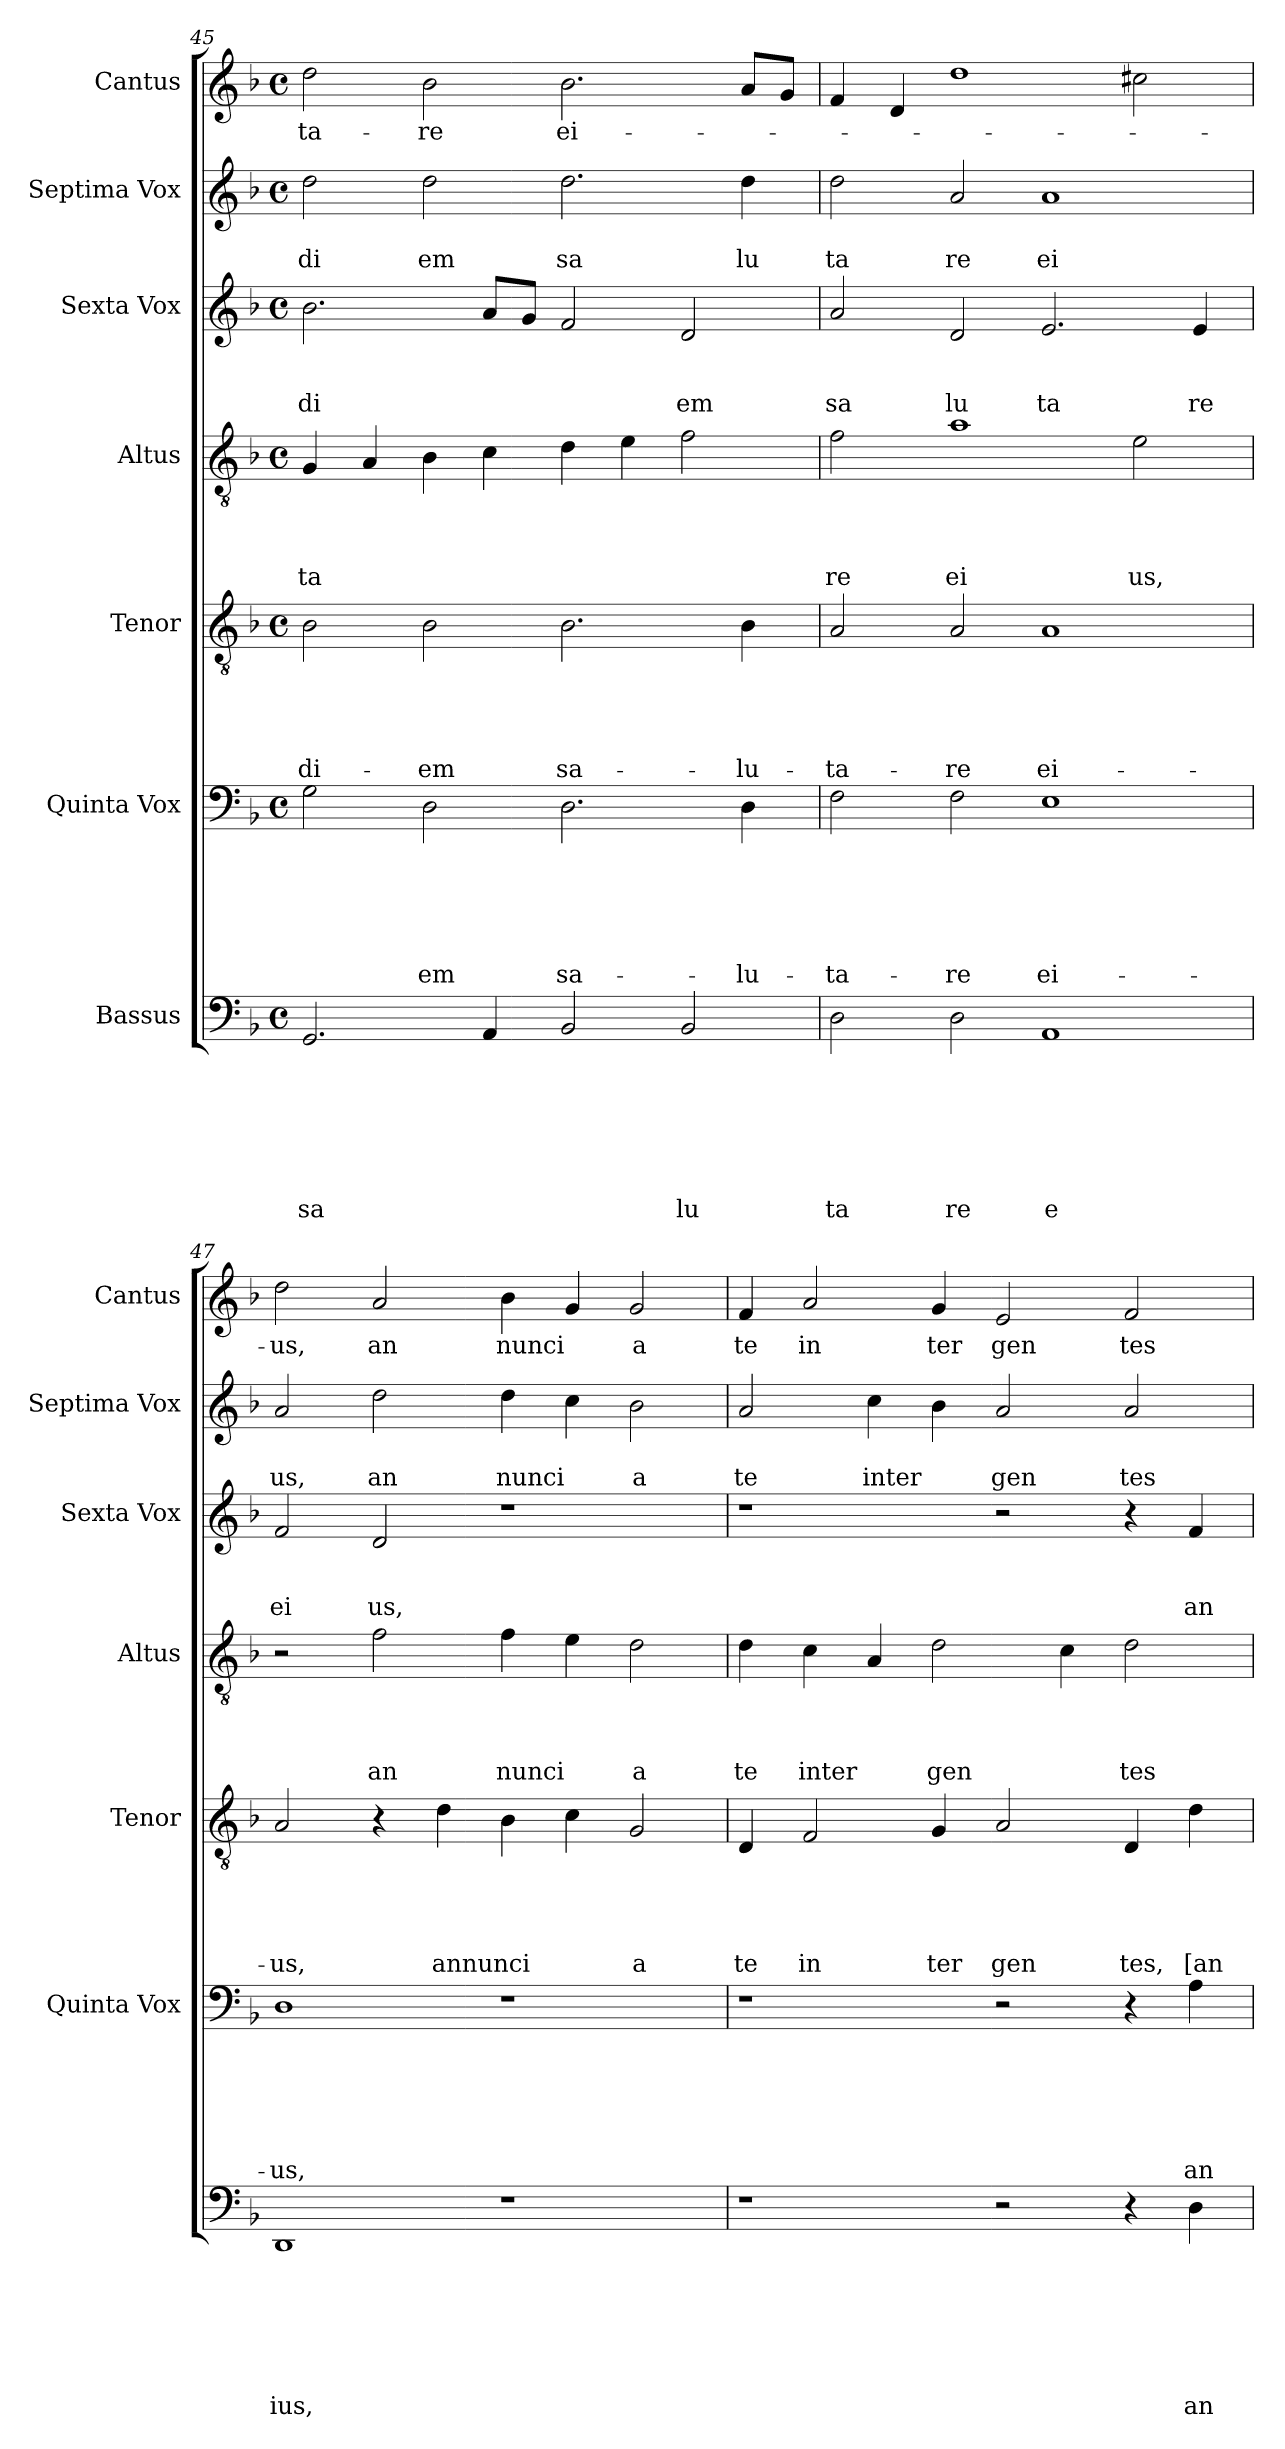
**kern	**text	**text	**text	**text	**text	**text	**text	**kern	**text	**text	**text	**text	**text	**text	**kern	**text	**text	**text	**text	**text	**kern	**text	**text	**text	**text	**kern	**text	**text	**text	**kern	**text	**text	**kern	**text
*part7	*part7	*part7	*part7	*part7	*part7	*part7	*part7	*part6	*part6	*part6	*part6	*part6	*part6	*part6	*part5	*part5	*part5	*part5	*part5	*part5	*part4	*part4	*part4	*part4	*part4	*part3	*part3	*part3	*part3	*part2	*part2	*part2	*part1	*part1
*staff7	*staff7	*staff7	*staff7	*staff7	*staff7	*staff7	*staff7	*staff6	*staff6	*staff6	*staff6	*staff6	*staff6	*staff6	*staff5	*staff5	*staff5	*staff5	*staff5	*staff5	*staff4	*staff4	*staff4	*staff4	*staff4	*staff3	*staff3	*staff3	*staff3	*staff2	*staff2	*staff2	*staff1	*staff1
*I"Bassus	*	*	*	*	*	*	*	*I"Quinta Vox	*	*	*	*	*	*	*I"Tenor	*	*	*	*	*	*I"Altus	*	*	*	*	*I"Sexta Vox	*	*	*	*I"Septima Vox	*	*	*I"Cantus	*
*	*	*	*	*	*	*	*	*I'Quinta Vox	*	*	*	*	*	*	*I'Tenor	*	*	*	*	*	*I'Altus	*	*	*	*	*I'Sexta Vox	*	*	*	*I'Septima Vox	*	*	*I'Cantus	*
*clefF4	*	*	*	*	*	*	*	*clefF4	*	*	*	*	*	*	*clefGv2	*	*	*	*	*	*clefGv2	*	*	*	*	*clefG2	*	*	*	*clefG2	*	*	*clefG2	*
*k[b-]	*	*	*	*	*	*	*	*k[b-]	*	*	*	*	*	*	*k[b-]	*	*	*	*	*	*k[b-]	*	*	*	*	*k[b-]	*	*	*	*k[b-]	*	*	*k[b-]	*
*F:	*	*	*	*	*	*	*	*F:	*	*	*	*	*	*	*F:	*	*	*	*	*	*F:	*	*	*	*	*F:	*	*	*	*F:	*	*	*F:	*
*M4/4	*	*	*	*	*	*	*	*M4/4	*	*	*	*	*	*	*M4/4	*	*	*	*	*	*M4/4	*	*	*	*	*M4/4	*	*	*	*M4/4	*	*	*M4/4	*
*met(c)	*	*	*	*	*	*	*	*met(c)	*	*	*	*	*	*	*met(c)	*	*	*	*	*	*met(c)	*	*	*	*	*met(c)	*	*	*	*met(c)	*	*	*met(c)	*
=45	=45	=45	=45	=45	=45	=45	=45	=45	=45	=45	=45	=45	=45	=45	=45	=45	=45	=45	=45	=45	=45	=45	=45	=45	=45	=45	=45	=45	=45	=45	=45	=45	=45	=45
!	!	!	!	!	!	!	!LO:LY:b	!	!	!	!	!	!	!	!	!	!	!	!	!LO:LY:b	!	!	!	!	!LO:LY:b	!	!	!	!LO:LY:b	!	!	!LO:LY:b	!	!LO:LY:b
2.GG/	.	.	.	.	.	.	sa	2G\	.	.	.	.	.	.	2B-\	.	.	.	.	di-	4G/	.	.	.	ta	2.b-\	.	.	di	2dd\	.	di	2dd\	-ta-
.	.	.	.	.	.	.	.	.	.	.	.	.	.	.	.	.	.	.	.	.	4A/	.	.	.	.	.	.	.	.	.	.	.	.	.
!	!	!	!	!	!	!	!	!	!	!	!	!	!	!LO:LY:b	!	!	!	!	!	!LO:LY:b	!	!	!	!	!	!	!	!	!	!	!	!LO:LY:b	!	!LO:LY:b
.	.	.	.	.	.	.	.	2D\	.	.	.	.	.	-em	2B-\	.	.	.	.	-em	4B-\	.	.	.	.	.	.	.	.	2dd\	.	em	2b-\	-re
4AA/	.	.	.	.	.	.	.	.	.	.	.	.	.	.	.	.	.	.	.	.	4c\	.	.	.	.	8a/L	.	.	.	.	.	.	.	.
.	.	.	.	.	.	.	.	.	.	.	.	.	.	.	.	.	.	.	.	.	.	.	.	.	.	8g/J	.	.	.	.	.	.	.	.
!	!	!	!	!	!	!	!	!	!	!	!	!	!	!LO:LY:b	!	!	!	!	!	!LO:LY:b	!	!	!	!	!	!	!	!	!	!	!	!LO:LY:b	!	!LO:LY:b
2BB-/	.	.	.	.	.	.	.	2.D\	.	.	.	.	.	sa-	2.B-\	.	.	.	.	sa-	4d\	.	.	.	.	2f/	.	.	.	2.dd\	.	sa	2.b-\	ei-
.	.	.	.	.	.	.	.	.	.	.	.	.	.	.	.	.	.	.	.	.	4e\	.	.	.	.	.	.	.	.	.	.	.	.	.
!	!	!	!	!	!	!	!LO:LY:b	!	!	!	!	!	!	!	!	!	!	!	!	!	!	!	!	!	!	!	!	!	!LO:LY:b	!	!	!	!	!
2BB-/	.	.	.	.	.	.	lu	.	.	.	.	.	.	.	.	.	.	.	.	.	2f\	.	.	.	.	2d/	.	.	em	.	.	.	.	.
!	!	!	!	!	!	!	!	!	!	!	!	!	!	!LO:LY:b	!	!	!	!	!	!LO:LY:b	!	!	!	!	!	!	!	!	!	!	!	!LO:LY:b	!	!
.	.	.	.	.	.	.	.	4D\	.	.	.	.	.	-lu-	4B-\	.	.	.	.	-lu-	.	.	.	.	.	.	.	.	.	4dd\	.	lu	8a/L	.
.	.	.	.	.	.	.	.	.	.	.	.	.	.	.	.	.	.	.	.	.	.	.	.	.	.	.	.	.	.	.	.	.	8g/J	.
=46	=46	=46	=46	=46	=46	=46	=46	=46	=46	=46	=46	=46	=46	=46	=46	=46	=46	=46	=46	=46	=46	=46	=46	=46	=46	=46	=46	=46	=46	=46	=46	=46	=46	=46
!	!	!	!	!	!	!	!LO:LY:b	!	!	!	!	!	!	!LO:LY:b	!	!	!	!	!	!LO:LY:b	!	!	!	!	!LO:LY:b	!	!	!	!LO:LY:b	!	!	!LO:LY:b	!	!
2D\	.	.	.	.	.	.	ta	2F\	.	.	.	.	.	-ta-	2A/	.	.	.	.	-ta-	2f\	.	.	.	re	2a/	.	.	sa	2dd\	.	ta	4f/	.
.	.	.	.	.	.	.	.	.	.	.	.	.	.	.	.	.	.	.	.	.	.	.	.	.	.	.	.	.	.	.	.	.	4d/	.
!	!	!	!	!	!	!	!LO:LY:b	!	!	!	!	!	!	!LO:LY:b	!	!	!	!	!	!LO:LY:b	!	!	!	!	!LO:LY:b	!	!	!	!LO:LY:b	!	!	!LO:LY:b	!	!
2D\	.	.	.	.	.	.	re	2F\	.	.	.	.	.	-re	2A/	.	.	.	.	-re	1a	.	.	.	ei	2d/	.	.	lu	2a/	.	re	1dd	.
!	!	!	!	!	!	!	!LO:LY:b	!	!	!	!	!	!	!LO:LY:b	!	!	!	!	!	!LO:LY:b	!	!	!	!	!	!	!	!	!LO:LY:b	!	!	!LO:LY:b	!	!
1AA	.	.	.	.	.	.	e	1E	.	.	.	.	.	ei-	1A	.	.	.	.	ei-	.	.	.	.	.	2.e/	.	.	ta	1a	.	ei	.	.
!	!	!	!	!	!	!	!	!	!	!	!	!	!	!	!	!	!	!	!	!	!	!	!	!	!LO:LY:b	!	!	!	!	!	!	!	!	!
.	.	.	.	.	.	.	.	.	.	.	.	.	.	.	.	.	.	.	.	.	2e\	.	.	.	us,	.	.	.	.	.	.	.	2cc#X\	.
!	!	!	!	!	!	!	!	!	!	!	!	!	!	!	!	!	!	!	!	!	!	!	!	!	!	!	!	!	!LO:LY:b	!	!	!	!	!
.	.	.	.	.	.	.	.	.	.	.	.	.	.	.	.	.	.	.	.	.	.	.	.	.	.	4e/	.	.	re	.	.	.	.	.
!!LO:PB:g=z
=47	=47	=47	=47	=47	=47	=47	=47	=47	=47	=47	=47	=47	=47	=47	=47	=47	=47	=47	=47	=47	=47	=47	=47	=47	=47	=47	=47	=47	=47	=47	=47	=47	=47	=47
!	!	!	!	!	!	!	!LO:LY:b	!	!	!	!	!	!	!LO:LY:b	!	!	!	!	!	!LO:LY:b	!	!	!	!	!	!	!	!	!LO:LY:b	!	!	!LO:LY:b	!	!LO:LY:b
1DD	.	.	.	.	.	.	ius,	1D	.	.	.	.	.	-us,	2A/	.	.	.	.	-us,	2r	.	.	.	.	2f/	.	.	ei	2a/	.	us,	2dd\	-us,
!	!	!	!	!	!	!	!	!	!	!	!	!	!	!	!	!	!	!	!	!	!	!	!	!	!LO:LY:b	!	!	!	!LO:LY:b	!	!	!LO:LY:b	!	!LO:LY:b
.	.	.	.	.	.	.	.	.	.	.	.	.	.	.	4r	.	.	.	.	.	2f\	.	.	.	an	2d/	.	.	us,	2dd\	.	an	2a/	an
!	!	!	!	!	!	!	!	!	!	!	!	!	!	!	!	!	!	!	!	!LO:LY:b	!	!	!	!	!	!	!	!	!	!	!	!	!	!
.	.	.	.	.	.	.	.	.	.	.	.	.	.	.	4d\	.	.	.	.	annunci	.	.	.	.	.	.	.	.	.	.	.	.	.	.
!	!	!	!	!	!	!	!	!	!	!	!	!	!	!	!	!	!	!	!	!	!	!	!	!	!LO:LY:b	!	!	!	!	!	!	!LO:LY:b	!	!LO:LY:b
1r	.	.	.	.	.	.	.	1r	.	.	.	.	.	.	4B-\	.	.	.	.	.	4f\	.	.	.	nunci	1r	.	.	.	4dd\	.	nunci	4b-\	nunci
.	.	.	.	.	.	.	.	.	.	.	.	.	.	.	4c\	.	.	.	.	.	4e\	.	.	.	.	.	.	.	.	4cc\	.	.	4g/	.
!	!	!	!	!	!	!	!	!	!	!	!	!	!	!	!	!	!	!	!	!LO:LY:b	!	!	!	!	!LO:LY:b	!	!	!	!	!	!	!LO:LY:b	!	!LO:LY:b
.	.	.	.	.	.	.	.	.	.	.	.	.	.	.	2G/	.	.	.	.	a	2d\	.	.	.	a	.	.	.	.	2b-\	.	a	2g/	a
=48	=48	=48	=48	=48	=48	=48	=48	=48	=48	=48	=48	=48	=48	=48	=48	=48	=48	=48	=48	=48	=48	=48	=48	=48	=48	=48	=48	=48	=48	=48	=48	=48	=48	=48
!	!	!	!	!	!	!	!	!	!	!	!	!	!	!	!	!	!	!	!	!LO:LY:b	!	!	!	!	!LO:LY:b	!	!	!	!	!	!	!LO:LY:b	!	!LO:LY:b
1r	.	.	.	.	.	.	.	1r	.	.	.	.	.	.	4D/	.	.	.	.	te	4d\	.	.	.	te	1r	.	.	.	2a/	.	te	4f/	te
!	!	!	!	!	!	!	!	!	!	!	!	!	!	!	!	!	!	!	!	!LO:LY:b	!	!	!	!	!LO:LY:b	!	!	!	!	!	!	!	!	!LO:LY:b
.	.	.	.	.	.	.	.	.	.	.	.	.	.	.	2F/	.	.	.	.	in	4c\	.	.	.	inter	.	.	.	.	.	.	.	2a/	in
!	!	!	!	!	!	!	!	!	!	!	!	!	!	!	!	!	!	!	!	!	!	!	!	!	!	!	!	!	!	!	!	!LO:LY:b	!	!
.	.	.	.	.	.	.	.	.	.	.	.	.	.	.	.	.	.	.	.	.	4A/	.	.	.	.	.	.	.	.	4cc\	.	inter	.	.
!	!	!	!	!	!	!	!	!	!	!	!	!	!	!	!	!	!	!	!	!LO:LY:b	!	!	!	!	!LO:LY:b	!	!	!	!	!	!	!	!	!LO:LY:b
.	.	.	.	.	.	.	.	.	.	.	.	.	.	.	4G/	.	.	.	.	ter	2d\	.	.	.	gen	.	.	.	.	4b-\	.	.	4g/	ter
!	!	!	!	!	!	!	!	!	!	!	!	!	!	!	!	!	!	!	!	!LO:LY:b	!	!	!	!	!	!	!	!	!	!	!	!LO:LY:b	!	!LO:LY:b
2r	.	.	.	.	.	.	.	2r	.	.	.	.	.	.	2A/	.	.	.	.	gen	.	.	.	.	.	2r	.	.	.	2a/	.	gen	2e/	gen
.	.	.	.	.	.	.	.	.	.	.	.	.	.	.	.	.	.	.	.	.	4c\	.	.	.	.	.	.	.	.	.	.	.	.	.
!	!	!	!	!	!	!	!	!	!	!	!	!	!	!	!	!	!	!	!	!LO:LY:b	!	!	!	!	!LO:LY:b	!	!	!	!	!	!	!LO:LY:b	!	!LO:LY:b
4r	.	.	.	.	.	.	.	4r	.	.	.	.	.	.	4D/	.	.	.	.	tes,	2d\	.	.	.	tes	4r	.	.	.	2a/	.	tes	2f/	tes
!	!	!	!	!	!	!	!LO:LY:b	!	!	!	!	!	!	!LO:LY:b	!	!	!	!	!	!LO:LY:b	!	!	!	!	!	!	!	!	!LO:LY:b	!	!	!	!	!
4D\	.	.	.	.	.	.	an-	4A\	.	.	.	.	.	an-	4d\	.	.	.	.	[an	.	.	.	.	.	4f/	.	.	an	.	.	.	.	.
=	=	=	=	=	=	=	=	=	=	=	=	=	=	=	=	=	=	=	=	=	=	=	=	=	=	=	=	=	=	=	=	=	=	=
*-	*-	*-	*-	*-	*-	*-	*-	*-	*-	*-	*-	*-	*-	*-	*-	*-	*-	*-	*-	*-	*-	*-	*-	*-	*-	*-	*-	*-	*-	*-	*-	*-	*-	*-
